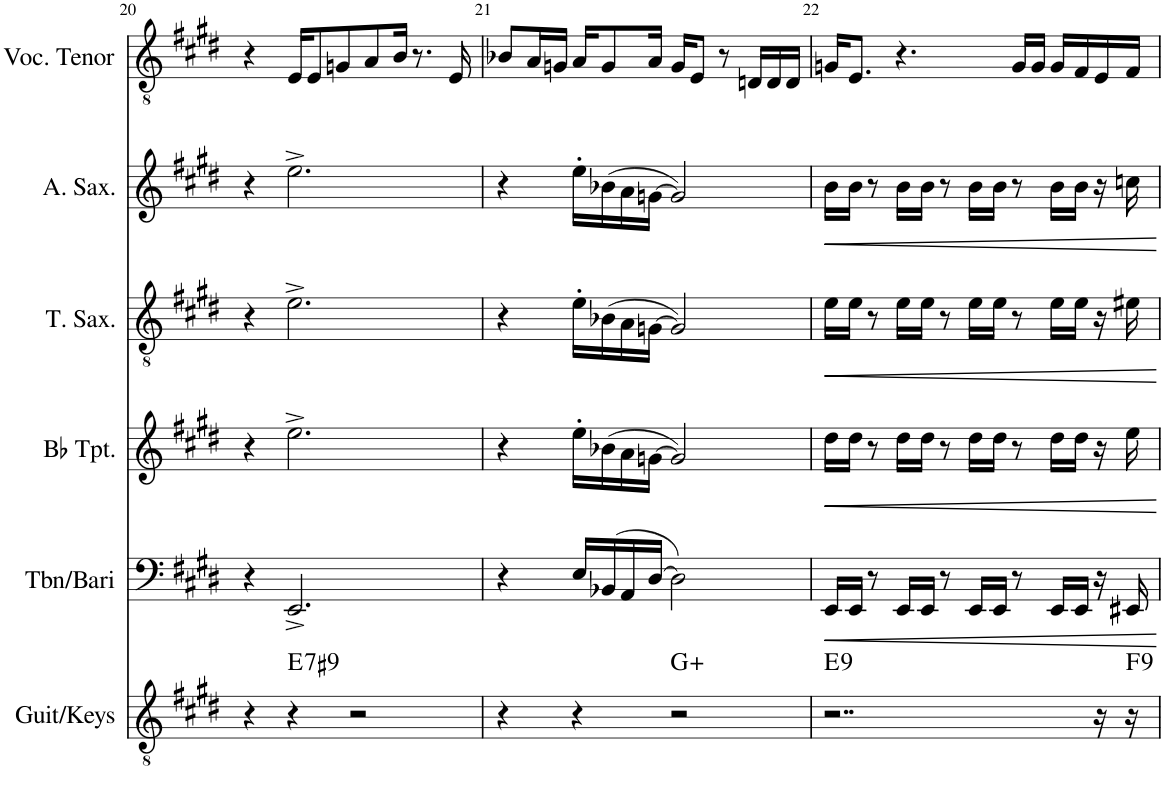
**kern	**harte	**kern	**kern	**kern	**kern	**kern
*part6	*part6	*part5	*part4	*part3	*part2	*part1
*staff6	*	*staff5	*staff4	*staff3	*staff2	*staff1
*I"Guit/Keys	*	*I"Tbn/Bari	*I"Bb Trumpet	*I"T. Sax.	*I"Alto Sax	*I"Voc. Tenor
*I'Guit/Keys	*	*I'Tbn/Bari	*I'Bb Tpt.	*I'T. Sax.	*I'A. Sax.	*I'Voc. Tenor
!!LO:PB:g=z
*clefGv2	*	*clefF4	*clefG2	*clefGv2	*clefG2	*clefGv2
*	*	*	*ITrd1c2	*ITrd8c14	*ITrd5c9	*
*k[f#c#g#d#]	*	*k[f#c#g#d#]	*k[f#c#g#d#]	*k[f#c#g#d#]	*k[f#c#g#d#]	*k[f#c#g#d#]
*M4/4	*	*M4/4	*M4/4	*M4/4	*M4/4	*M4/4
=20	=20	=20	=20	=20	=20	=20
4r	.	4r	4r	4r	4r	4r
!	!LO:H:kt=7	!	!	!	!	!
4r	E:7(#9)	2.EE^/	2.ee^\	2.e^\	2.ee^\	16E/KL
.	.	.	.	.	.	8E/
.	.	.	.	.	.	8Gn/
2r	.	.	.	.	.	.
.	.	.	.	.	.	8A/
.	.	.	.	.	.	16B/Jk
.	.	.	.	.	.	8.r
.	.	.	.	.	.	16E/
=21	=21	=21	=21	=21	=21	=21
4r	.	4r	4r	4r	4r	8B-X/L
.	.	.	.	.	.	16A/L
.	.	.	.	.	.	16Gn/JJ
4r	.	16E/LL	16ee'\LL	16e'\LL	16ee'\LL	16A/KL
.	.	(16BB-X/	(16b-X\	(16B-X\	(16b-X\	8G/
.	.	16AA/	16a\	16A\	16a\	.
.	.	[16D#/JJ	[16gn\JJ	[16Gn\JJ	[16gn\JJ	16A/Jk
2r	G:aug	2D#\])	2g/])	2G/])	2g/])	16G/KL
.	.	.	.	.	.	8E/J
.	.	.	.	.	.	8r
.	.	.	.	.	.	16Dn/LL
.	.	.	.	.	.	16D/
.	.	.	.	.	.	16D/JJ
=22	=22	=22	=22	=22	=22	=22
!	!LO:H:kt=9	!	!	!	!	!
2..r	E:9	16EE/LL	16dd#\LL	16e\LL	16b\LL	16Gn/KL
.	.	16EE/JJ	16dd#\JJ	16e\JJ	16b\JJ	8.E/J
.	.	8r	8r	8r	8r	.
.	.	16EE/LL	16dd#\LL	16e\LL	16b\LL	4.r
.	.	16EE/JJ	16dd#\JJ	16e\JJ	16b\JJ	.
.	.	8r	8r	8r	8r	.
.	.	16EE/LL	16dd#\LL	16e\LL	16b\LL	.
.	.	16EE/JJ	16dd#\JJ	16e\JJ	16b\JJ	.
.	.	8r	8r	8r	8r	16G/LL
.	.	.	.	.	.	16G/JJ
.	.	16EE/LL	16dd#\LL	16e\LL	16b\LL	16G/LL
.	.	16EE/JJ	16dd#\JJ	16e\JJ	16b\JJ	16F#/
16r	.	16r	16r	16r	16r	16E/
!	!LO:H:kt=9	!	!	!	!	!
16r	F:9	16EE#X/	16ee\	16e#X\	16ccn\	16F#/JJ
=	=	=	=	=	=	=
*-	*-	*-	*-	*-	*-	*-
